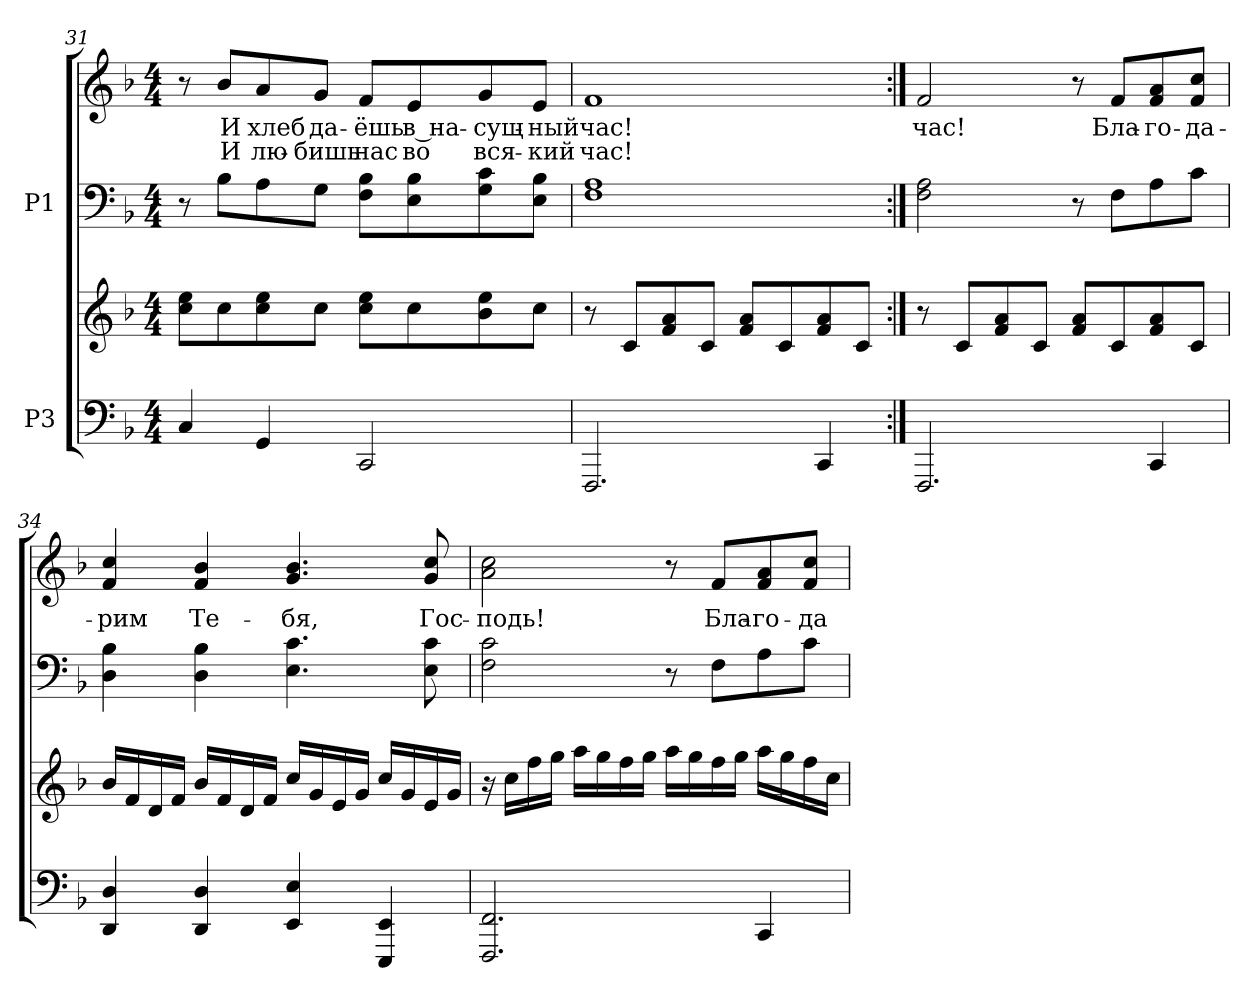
**kern	**kern	**kern	**kern	**text	**text
*part2	*part2	*part1	*part1	*part1	*part1
*staff4	*staff3	*staff2	*staff1	*staff1	*staff1
*I"P3	*	*I"P1	*	*	*
!!LO:PB:g=z
*clefF4	*clefG2	*clefF4	*clefG2	*	*
*k[b-]	*k[b-]	*k[b-]	*k[b-]	*	*
*F:	*F:	*F:	*F:	*	*
*M4/4	*M4/4	*M4/4	*M4/4	*	*
=31	=31	=31	=31	=31	=31
4Ci/	8cci\ 8eeiL	8r	8r	.	.
!	!	!	!	!LO:LY:b:color=#000000	!LO:LY:b:color=#000000
.	8cci\	8B-i\L	8b-i/L	И	И
!	!	!	!	!LO:LY:b:color=#000000	!LO:LY:b:color=#000000
4GGi/	8cci\ 8eei	8Ai\	8ai/	хлеб	лю-
!	!	!	!	!LO:LY:b:color=#000000	!LO:LY:b:color=#000000
.	8cci\J	8Gi\J	8gi/J	да-	-бишь
!	!	!	!	!LO:LY:b:color=#000000	!LO:LY:b:color=#000000
2CCi/	8cci\ 8eeiL	8Fi\ 8B-iL	8fi/L	-ёшь	нас
!	!	!	!	!LO:LY:b:color=#000000	!LO:LY:b:color=#000000
.	8cci\	8Ei\ 8B-i	8ei/	в на-	во
!	!	!	!	!LO:LY:b:color=#000000	!LO:LY:b:color=#000000
.	8b-i\ 8eei	8Gi\ 8ci	8gi/	-сущ-	вся-
!	!	!	!	!LO:LY:b:color=#000000	!LO:LY:b:color=#000000
.	8cci\J	8Ei\ 8B-iJ	8ei/J	-ный	-кий
=32	=32	=32	=32	=32	=32
!	!	!	!	!LO:LY:b:color=#000000	!LO:LY:b:color=#000000
2.FFFi/	8r	1Fi 1Ai	1fi	час!	час!
.	8ci/L	.	.	.	.
.	8fi/ 8ai	.	.	.	.
.	8ci/J	.	.	.	.
.	8fi/ 8aiL	.	.	.	.
.	8ci/	.	.	.	.
4CCi/	8fi/ 8ai	.	.	.	.
.	8ci/J	.	.	.	.
=33:|!	=33:|!	=33:|!	=33:|!	=33:|!	=33:|!
!	!	!	!	!LO:LY:b:color=#000000	!
2.FFFi/	8r	2Fi\ 2Ai	2fi/	час!	.
.	8ci/L	.	.	.	.
.	8fi/ 8ai	.	.	.	.
.	8ci/J	.	.	.	.
.	8fi/ 8aiL	8r	8r	.	.
!	!	!	!	!LO:LY:b:color=#000000	!
.	8ci/	8Fi\L	8fi/L	Бла-	.
!	!	!	!	!LO:LY:b:color=#000000	!
4CCi/	8fi/ 8ai	8Ai\	8fi/ 8ai	-го-	.
!	!	!	!	!LO:LY:b:color=#000000	!
.	8ci/J	8ci\J	8fi/ 8cciJ	-да-	.
!!LO:LB:g=z
=34	=34	=34	=34	=34	=34
!	!	!	!	!LO:LY:b:color=#000000	!
4DDi/ 4Di	16b-i/LL	4Di\ 4B-i	4fi/ 4cci	-рим	.
.	16fi/	.	.	.	.
.	16di/	.	.	.	.
.	16fi/JJ	.	.	.	.
!	!	!	!	!LO:LY:b:color=#000000	!
4DDi/ 4Di	16b-i/LL	4Di\ 4B-i	4fi/ 4b-i	Те-	.
.	16fi/	.	.	.	.
.	16di/	.	.	.	.
.	16fi/JJ	.	.	.	.
!	!	!	!	!LO:LY:b:color=#000000	!
4EEi/ 4Ei	16cci/LL	4.Ei\ 4.ci	4.gi/ 4.b-i	-бя,	.
.	16gi/	.	.	.	.
.	16ei/	.	.	.	.
.	16gi/JJ	.	.	.	.
4EEEi/ 4EEi	16cci/LL	.	.	.	.
.	16gi/	.	.	.	.
!	!	!	!	!LO:LY:b:color=#000000	!
.	16ei/	8Ei\ 8ci	8gi/ 8cci	Гос-	.
.	16gi/JJ	.	.	.	.
=35	=35	=35	=35	=35	=35
!	!	!	!	!LO:LY:b:color=#000000	!
2.FFFi/ 2.FFi	16r	2Fi\ 2ci	2ai\ 2cci	-подь!	.
.	16cci\LL	.	.	.	.
.	16ffi\	.	.	.	.
.	16ggi\JJ	.	.	.	.
.	16aai\LL	.	.	.	.
.	16ggi\	.	.	.	.
.	16ffi\	.	.	.	.
.	16ggi\JJ	.	.	.	.
.	16aai\LL	8r	8r	.	.
.	16ggi\	.	.	.	.
!	!	!	!	!LO:LY:b:color=#000000	!
.	16ffi\	8Fi\L	8fi/L	Бла-	.
.	16ggi\JJ	.	.	.	.
!	!	!	!	!LO:LY:b:color=#000000	!
4CCi/	16aai\LL	8Ai\	8fi/ 8ai	-го-	.
.	16ggi\	.	.	.	.
!	!	!	!	!LO:LY:b:color=#000000	!
.	16ffi\	8ci\J	8fi/ 8cciJ	-да-	.
.	16cci\JJ	.	.	.	.
=	=	=	=	=	=
*-	*-	*-	*-	*-	*-
